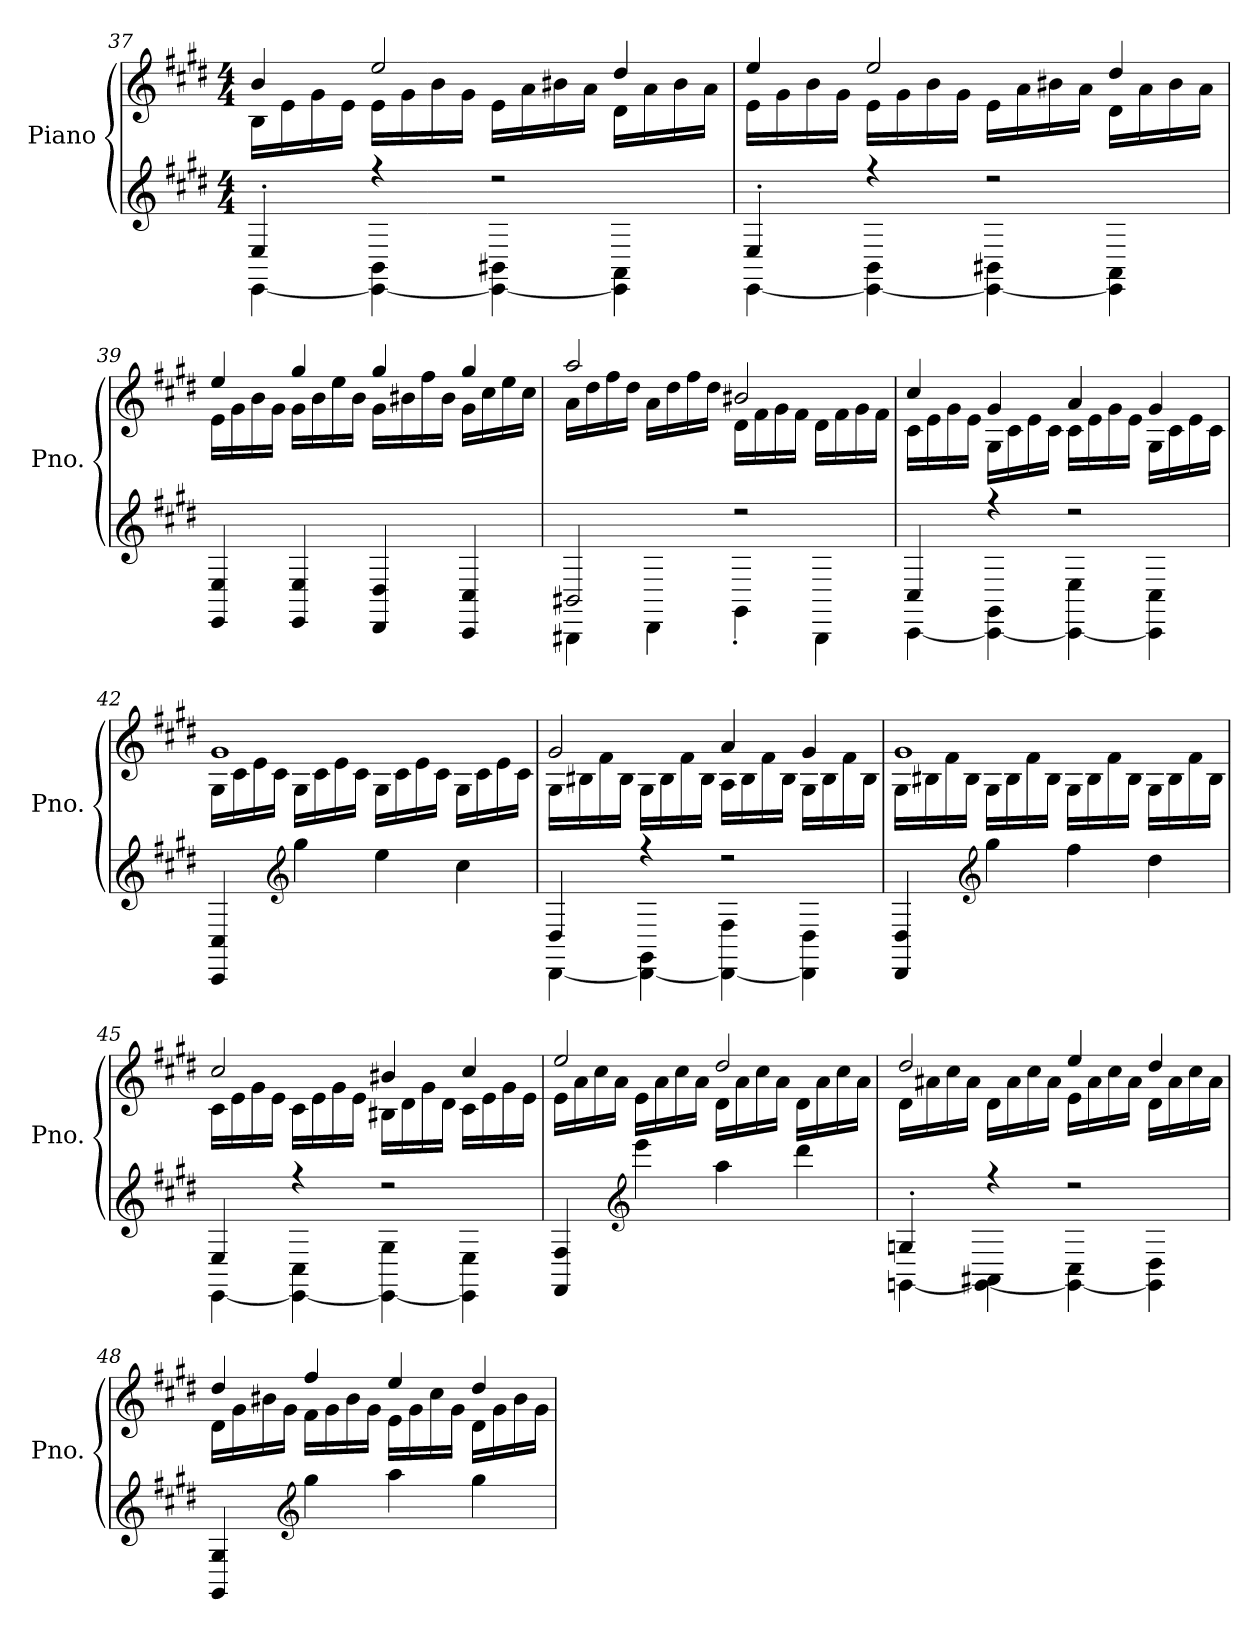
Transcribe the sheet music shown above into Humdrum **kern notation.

**kern	**kern
*part1	*part1
*staff2	*staff1
*I"Piano	*
*I'Pno.	*
!!LO:PB:g=z
*clefG2	*clefG2
*k[f#c#g#d#]	*k[f#c#g#d#]
*M4/4	*M4/4
=37	=37
*^	*^
4E'/	[4EE\	4b/	16B\LL
.	.	.	16e\
.	.	.	16g#\
.	.	.	16e\JJ
4r	4EE\_ 4BB\	2ee/	16e\LL
.	.	.	16g#\
.	.	.	16b\
.	.	.	16g#\JJ
2r	4EE\_ 4BB#X\	.	16e\LL
.	.	.	16a\
.	.	.	16b#X\
.	.	.	16a\JJ
.	4EE\] 4AA\	4dd#/	16d#\LL
.	.	.	16a\
.	.	.	16b#\
.	.	.	16a\JJ
=38	=38	=38	=38
4E'/	[4EE\	4ee/	16e\LL
.	.	.	16g#\
.	.	.	16b\
.	.	.	16g#\JJ
4r	4EE\_ 4BB\	2ee/	16e\LL
.	.	.	16g#\
.	.	.	16b\
.	.	.	16g#\JJ
2r	4EE\_ 4BB#X\	.	16e\LL
.	.	.	16a\
.	.	.	16b#X\
.	.	.	16a\JJ
.	4EE\] 4AA\	4dd#/	16d#\LL
.	.	.	16a\
.	.	.	16b#\
.	.	.	16a\JJ
*v	*v	*	*
!!LO:LB:g=z	!!
=39	=39	=39
4EE/ 4E/	4ee/	16e\LL
.	.	16g#\
.	.	16b\
.	.	16g#\JJ
4EE/ 4E/	4gg#/	16g#\LL
.	.	16b\
.	.	16ee\
.	.	16b\JJ
4DD#/ 4D#/	4gg#/	16g#\LL
.	.	16b#X\
.	.	16ff#\
.	.	16b#\JJ
4CC#/ 4C#/	4gg#/	16g#\LL
.	.	16cc#\
.	.	16ee\
.	.	16cc#\JJ
=40	=40	=40
*^	*	*
2BB#X/	4BBB#X\	2aa/	16a\LL
.	.	.	16dd#\
.	.	.	16ff#\
.	.	.	16dd#\JJ
.	4DD#\	.	16a\LL
.	.	.	16dd#\
.	.	.	16ff#\
.	.	.	16dd#\JJ
2r	4GG#'\	2b#X/	16d#\LL
.	.	.	16f#\
.	.	.	16g#\
.	.	.	16f#\JJ
.	4BBB#\	.	16d#\LL
.	.	.	16f#\
.	.	.	16g#\
.	.	.	16f#\JJ
!!LO:LB:g=z	!!
=41	=41	=41	=41
4C#/	[4CC#\	4cc#/	16c#\LL
.	.	.	16e\
.	.	.	16g#\
.	.	.	16e\JJ
4r	4CC#\_ 4GG#\	4g#/	16G#\LL
.	.	.	16c#\
.	.	.	16e\
.	.	.	16c#\JJ
2r	4CC#\_ 4E\	4a/	16c#\LL
.	.	.	16e\
.	.	.	16g#\
.	.	.	16e\JJ
.	4CC#\] 4C#\	4g#/	16G#\LL
.	.	.	16c#\
.	.	.	16e\
.	.	.	16c#\JJ
*v	*v	*	*
=42	=42	=42
4CC#/ 4C#/	1g#	16G#\LL
.	.	16c#\
.	.	16e\
.	.	16c#\JJ
*clefG2	*	*
4gg#\	.	16G#\LL
.	.	16c#\
.	.	16e\
.	.	16c#\JJ
4ee\	.	16G#\LL
.	.	16c#\
.	.	16e\
.	.	16c#\JJ
4cc#\	.	16G#\LL
.	.	16c#\
.	.	16e\
.	.	16c#\JJ
!!LO:PB:g=z	!!
=43	=43	=43
*^	*	*
4D#/	[4DD#\	2g#/	16G#\LL
.	.	.	16B#X\
.	.	.	16f#\
.	.	.	16B#\JJ
4r	4DD#\_ 4GG#\	.	16G#\LL
.	.	.	16B#\
.	.	.	16f#\
.	.	.	16B#\JJ
2r	4DD#\_ 4F#\	4a/	16A\LL
.	.	.	16B#\
.	.	.	16f#\
.	.	.	16B#\JJ
.	4DD#\] 4D#\	4g#/	16G#\LL
.	.	.	16B#\
.	.	.	16f#\
.	.	.	16B#\JJ
*v	*v	*	*
=44	=44	=44
4DD#/ 4D#/	1g#	16G#\LL
.	.	16B#X\
.	.	16f#\
.	.	16B#\JJ
*clefG2	*	*
4gg#\	.	16G#\LL
.	.	16B#\
.	.	16f#\
.	.	16B#\JJ
4ff#\	.	16G#\LL
.	.	16B#\
.	.	16f#\
.	.	16B#\JJ
4dd#\	.	16G#\LL
.	.	16B#\
.	.	16f#\
.	.	16B#\JJ
!!LO:LB:g=z	!!
=45	=45	=45
*^	*	*
4E/	[4EE\	2cc#/	16c#\LL
.	.	.	16e\
.	.	.	16g#\
.	.	.	16e\JJ
4r	4EE\_ 4C#\	.	16c#\LL
.	.	.	16e\
.	.	.	16g#\
.	.	.	16e\JJ
2r	4EE\_ 4G#\	4b#X/	16B#X\LL
.	.	.	16d#\
.	.	.	16g#\
.	.	.	16d#\JJ
.	4EE\] 4E\	4cc#/	16c#\LL
.	.	.	16e\
.	.	.	16g#\
.	.	.	16e\JJ
*v	*v	*	*
=46	=46	=46
4FF#/ 4F#/	2ee/	16e\LL
.	.	16a\
.	.	16cc#\
.	.	16a\JJ
*clefG2	*	*
4eee\	.	16e\LL
.	.	16a\
.	.	16cc#\
.	.	16a\JJ
4aa\	2dd#/	16d#\LL
.	.	16a\
.	.	16cc#\
.	.	16a\JJ
4ddd#\	.	16d#\LL
.	.	16a\
.	.	16cc#\
.	.	16a\JJ
!!LO:LB:g=z	!!
=47	=47	=47
*^	*	*
4Gn'/	[4GGn\	2dd#/	16d#\LL
.	.	.	16a#X\
.	.	.	16cc#\
.	.	.	16a#\JJ
4r	4GG\_ 4AA#X\	.	16d#\LL
.	.	.	16a#\
.	.	.	16cc#\
.	.	.	16a#\JJ
2r	4GG\_ 4C#\	4ee/	16e\LL
.	.	.	16a#\
.	.	.	16cc#\
.	.	.	16a#\JJ
.	4GG\] 4D#\	4dd#/	16d#\LL
.	.	.	16a#\
.	.	.	16cc#\
.	.	.	16a#\JJ
*v	*v	*	*
=48	=48	=48
4GG#/ 4G#/	4dd#/	16d#\LL
.	.	16g#\
.	.	16b#X\
.	.	16g#\JJ
*clefG2	*	*
4gg#\	4ff#/	16f#\LL
.	.	16g#\
.	.	16b#\
.	.	16g#\JJ
4aa\	4ee/	16e\LL
.	.	16g#\
.	.	16cc#\
.	.	16g#\JJ
4gg#\	4dd#/	16d#\LL
.	.	16g#\
.	.	16b#\
.	.	16g#\JJ
*	*v	*v
=	=
*-	*-
